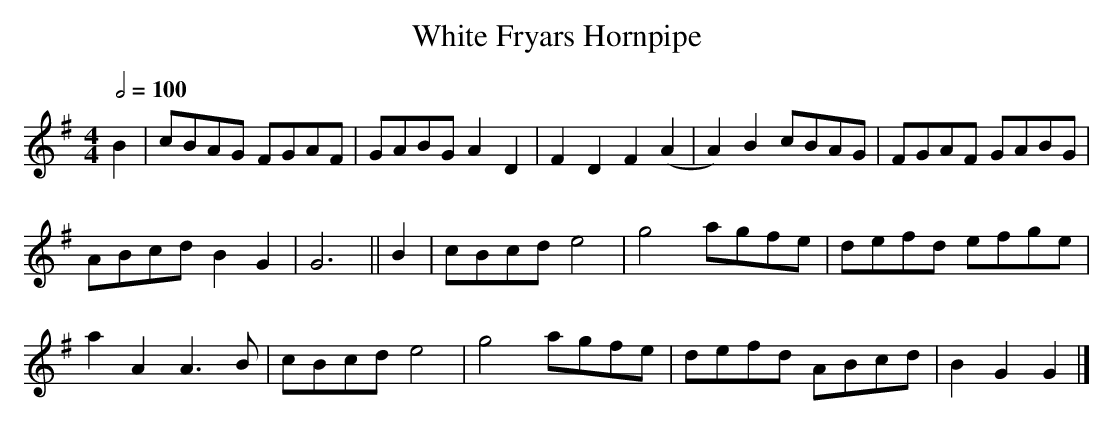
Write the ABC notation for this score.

X:1
T:White Fryars Hornpipe
M:4/4
L:1/8
Q:1/2=100
K:G
B2|cBAG FGAF|GABGA2D2|F2D2F2(A2|A2)B2cBAG|FGAF GABG|
ABcdB2G2|G6||B2|cBcde4|g4agfe|defd efge|
a2A2A3B|cBcd e4|g4agfe|defd ABcd|B2G2G2|]
